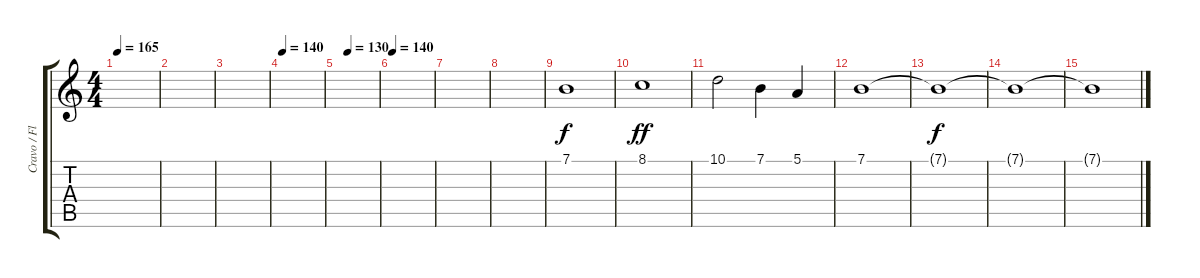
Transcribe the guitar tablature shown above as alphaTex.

\track ("Cravo / Flauta" "Cravo / Fl") {instrument panflute}
\staff {score tabs}
\tuning (E4 B3 G3 D3 A2 E2) {hide}
\ts (4 4)
\tempo 165
\clef g2
\ks c
|
|
|
\tempo 140
|
\tempo (130 0.25)
|
\tempo 140
|
|
|
7.1.1 |
8.1.1{dy ff} |
10.1.2 7.1.4 5.1.4 |
7.1.1 |
7.1{t}.1{dy f} |
7.1{t}.1{volume 1} |
7.1{t}.1
